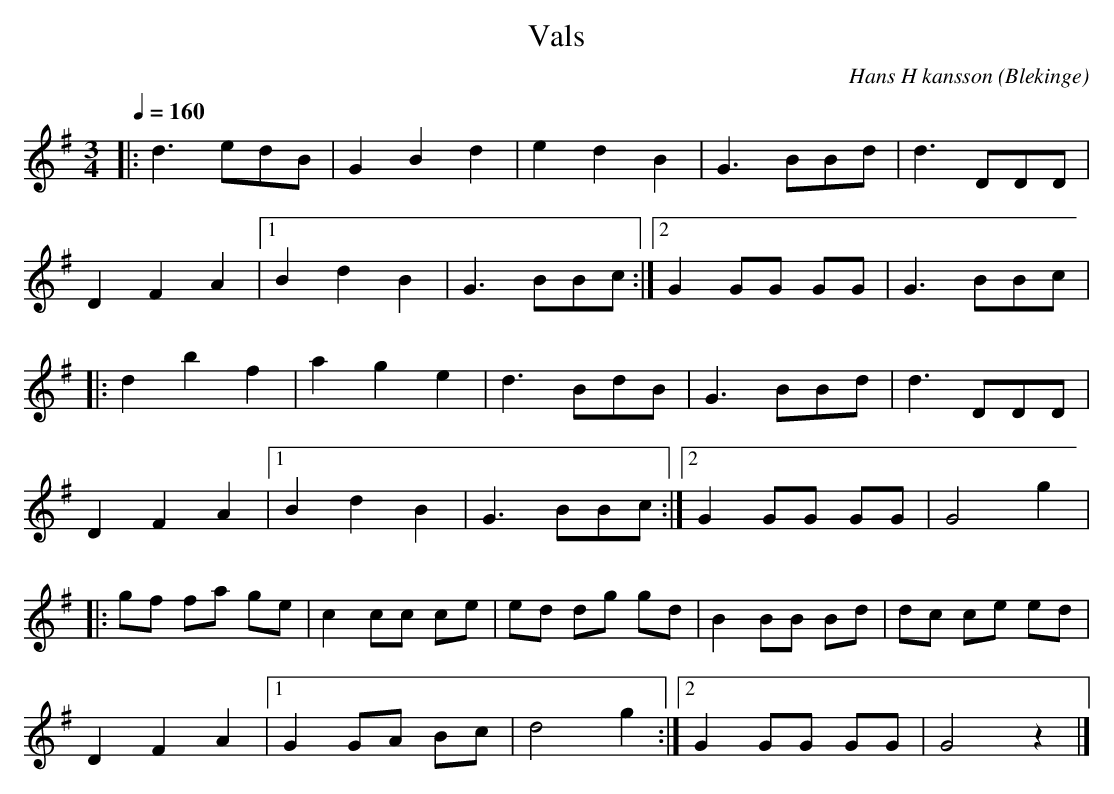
X:1
T:Vals
C:Hans H kansson
L:1/8
M:3/4
O:Blekinge
Q:1/4=160
K:G
|: d3 edB | G2 B2 d2 | e2 d2 B2 | G3 BBd | d3 DDD |
D2 F2 A2 |1 B2 d2 B2 | G3 BBc :|2 G2 GG GG | G3 BBc |
|: d2 b2 f2 | a2 g2 e2 | d3 BdB | G3 BBd | d3 DDD |
D2 F2 A2 |1 B2 d2 B2 | G3 BBc :|2 G2 GG GG | G4 g2 |
|:gf fa ge | c2 cc ce | ed dg gd | B2 BB Bd | dc ce ed |
D2 F2 A2 |1 G2 GA Bc | d4 g2 :|2 G2 GG GG | G4 z2|]
